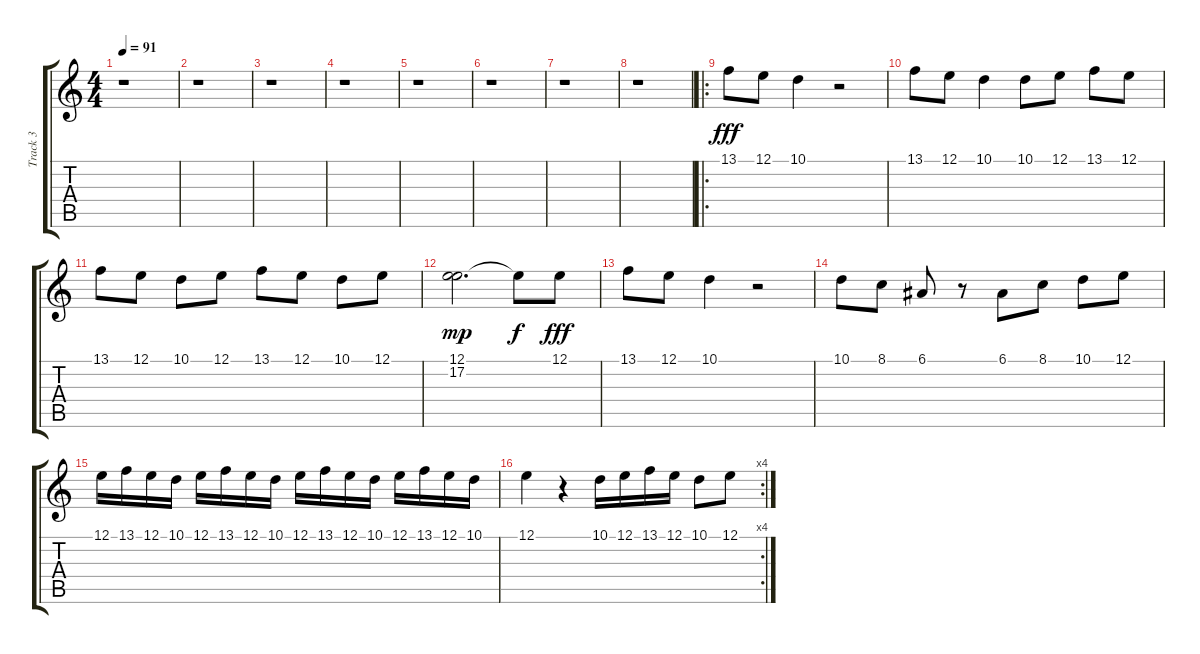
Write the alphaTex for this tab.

\track ("Track 3" "Track 3") {instrument acousticgrandpiano}
\staff {score tabs}
\tuning (E4 B3 G3 D3 A2 E2) {hide}
\ts (4 4)
\tempo 91
\clef g2
\ks c
r.1{dy fff} |
r.1 |
r.1 |
r.1 |
r.1 |
r.1 |
r.1 |
r.1 |
\ro
13.1.8 12.1.8 10.1.4 r.2 |
13.1.8 12.1.8 10.1.4 10.1.8 12.1.8 13.1.8 12.1.8 |
13.1.8 12.1.8 10.1.8 12.1.8 13.1.8 12.1.8 10.1.8 12.1.8 |
(12.1 17.2).2{d dy mp} 17.2{t}.8{dy f} 12.1.8{dy fff} |
13.1.8 12.1.8 10.1.4 r.2 |
10.1.8 8.1.8 6.1.8 r.8 6.1.8 8.1.8 10.1.8 12.1.8 |
12.1.16 13.1.16 12.1.16 10.1.16 12.1.16 13.1.16 12.1.16 10.1.16 12.1.16 13.1.16 12.1.16 10.1.16 12.1.16 13.1.16 12.1.16 10.1.16 |
\rc 4
12.1.4 r.4 10.1.16 12.1.16 13.1.16 12.1.16 10.1.8 12.1.8
